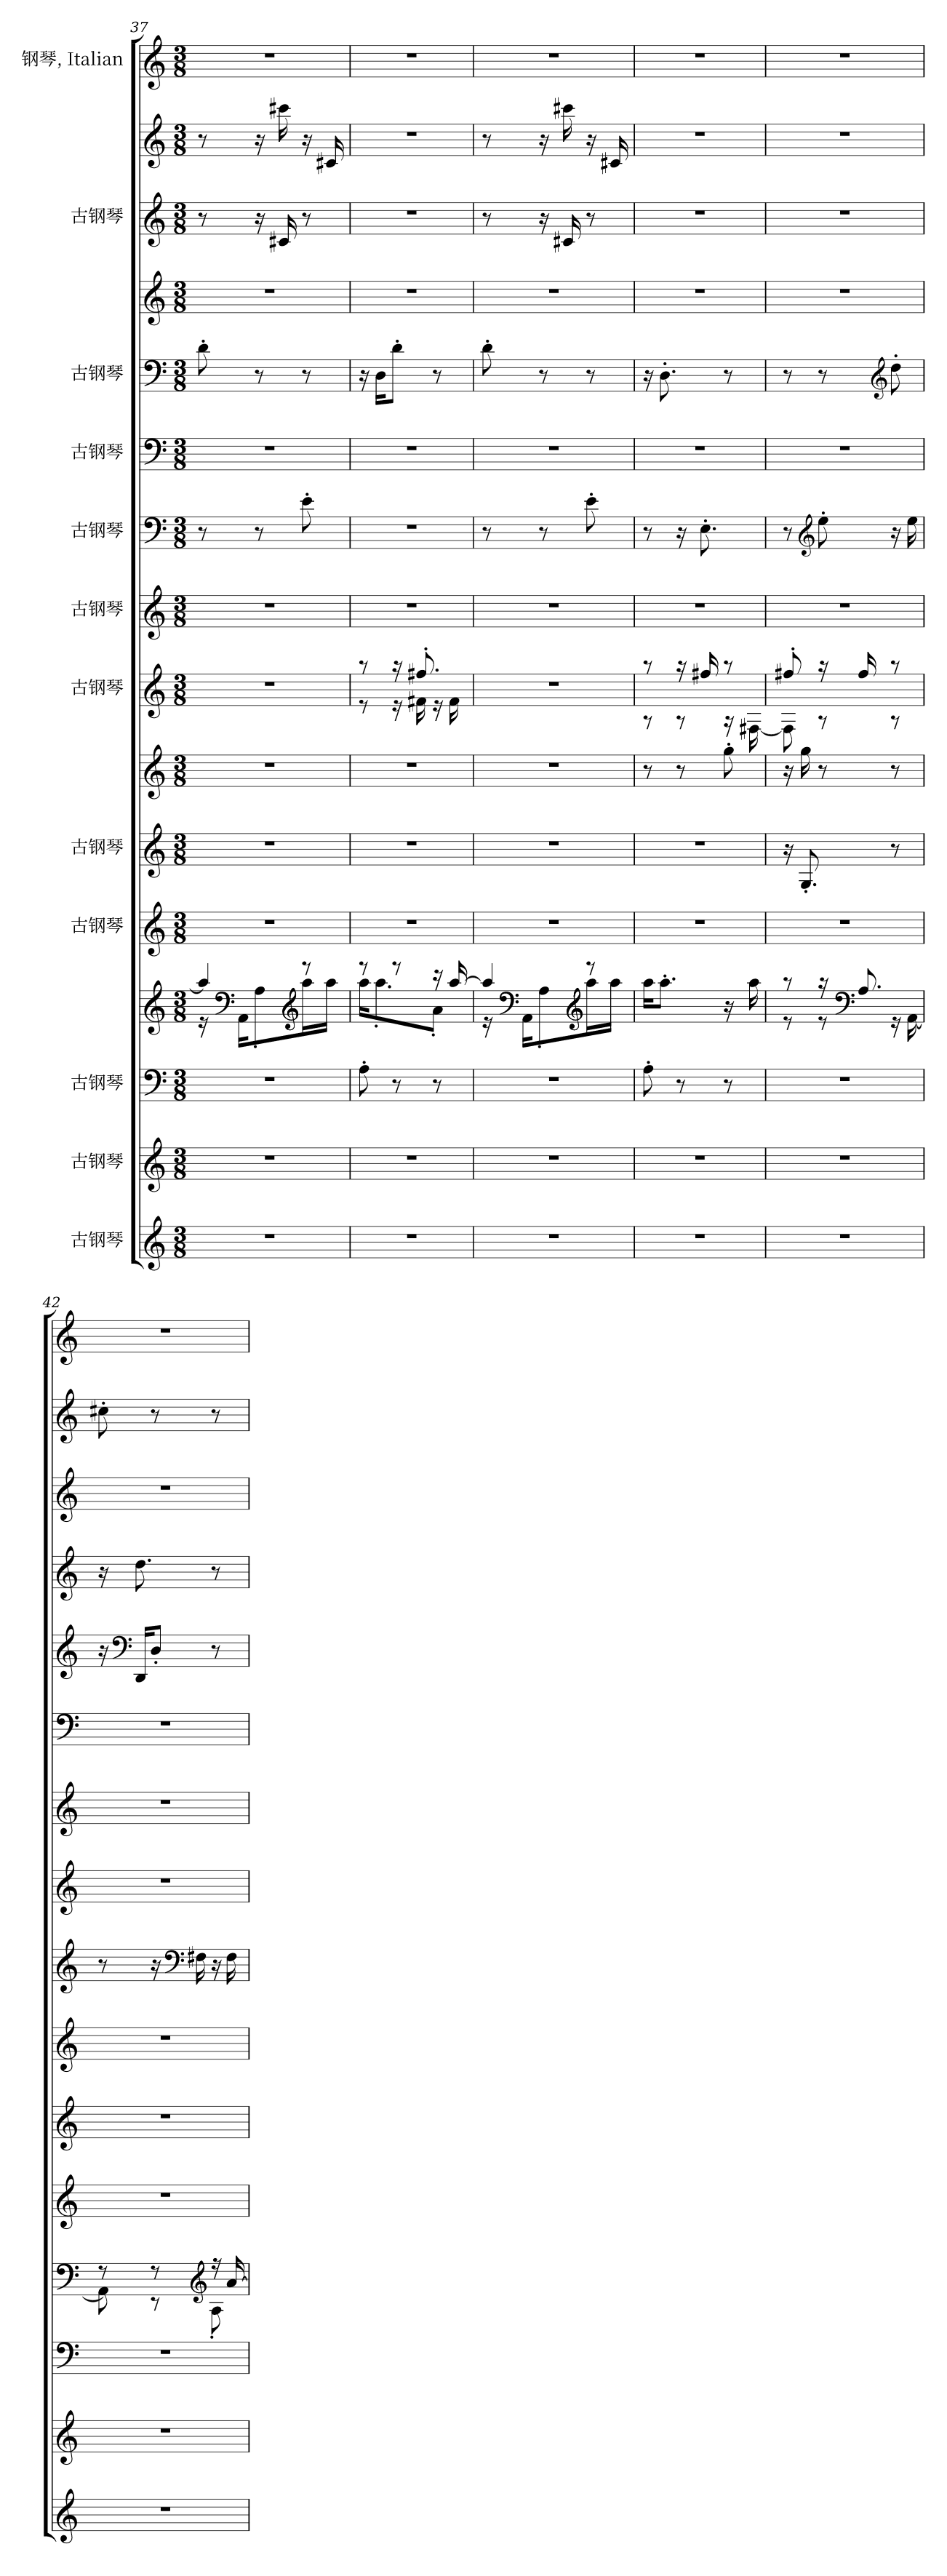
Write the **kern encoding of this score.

**kern	**kern	**kern	**kern	**kern	**kern	**kern	**kern	**kern	**kern	**kern	**kern	**kern	**kern	**kern	**kern
*part12	*part11	*part10	*part10	*part9	*part8	*part8	*part7	*part6	*part5	*part4	*part3	*part3	*part2	*part2	*part1
*staff16	*staff15	*staff14	*staff13	*staff12	*staff11	*staff10	*staff9	*staff8	*staff7	*staff6	*staff5	*staff4	*staff3	*staff2	*staff1
*I"古钢琴	*I"古钢琴	*I"古钢琴	*	*I"古钢琴	*I"古钢琴	*	*I"古钢琴	*I"古钢琴	*I"古钢琴	*I"古钢琴	*I"古钢琴	*	*I"古钢琴	*	*I"钢琴, Italian
!!LO:PB:g=z
*clefG2	*clefG2	*clefF4	*clefG2	*clefG2	*clefG2	*clefG2	*clefG2	*clefG2	*clefF4	*clefF4	*clefF4	*clefG2	*clefG2	*clefG2	*clefG2
*k[]	*k[]	*k[]	*k[]	*k[]	*k[]	*k[]	*k[]	*k[]	*k[]	*k[]	*k[]	*k[]	*k[]	*k[]	*k[]
*M3/8	*M3/8	*M3/8	*M3/8	*M3/8	*M3/8	*M3/8	*M3/8	*M3/8	*M3/8	*M3/8	*M3/8	*M3/8	*M3/8	*M3/8	*M3/8
=37	=37	=37	=37	=37	=37	=37	=37	=37	=37	=37	=37	=37	=37	=37	=37
*	*	*	*^	*	*	*	*	*	*	*	*	*	*	*	*
4.r	4.r	4.r	4aa/]	16r	4.r	4.r	4.r	4.r	4.r	8r	4.r	8d'\	4.r	8r	8r	4.r
*	*	*	*clefF4	*	*	*	*	*	*	*	*	*	*	*	*	*
.	.	.	.	16AA\KL	.	.	.	.	.	.	.	.	.	.	.	.
.	.	.	.	8A'\	.	.	.	.	.	8r	.	8r	.	16r	16r	.
.	.	.	.	.	.	.	.	.	.	.	.	.	.	16c#X/	16ccc#X\	.
*	*	*	*clefG2	*	*	*	*	*	*	*	*	*	*	*	*	*
.	.	.	8r	16aa\L	.	.	.	.	.	8e'\	.	8r	.	8r	16r	.
.	.	.	.	16aa\JJ	.	.	.	.	.	.	.	.	.	.	16c#X/	.
=38	=38	=38	=38	=38	=38	=38	=38	=38	=38	=38	=38	=38	=38	=38	=38	=38
*	*	*	*	*	*	*	*	*^	*	*	*	*	*	*	*	*
4.r	4.r	8A'\	8r	16aa\KL	4.r	4.r	4.r	8r	8r	4.r	4.r	4.r	16r	4.r	4.r	4.r	4.r
.	.	.	.	8.aa'\	.	.	.	.	.	.	.	.	16D\KL	.	.	.	.
.	.	8r	8r	.	.	.	.	16r	16r	.	.	.	8d'\J	.	.	.	.
.	.	.	.	.	.	.	.	8.ff#X'/	16f#X\	.	.	.	.	.	.	.	.
.	.	8r	16r	8a'\J	.	.	.	.	16r	.	.	.	8r	.	.	.	.
.	.	.	[16aa/	.	.	.	.	.	16f#\	.	.	.	.	.	.	.	.
*	*	*	*	*	*	*	*	*v	*v	*	*	*	*	*	*	*	*
=39	=39	=39	=39	=39	=39	=39	=39	=39	=39	=39	=39	=39	=39	=39	=39	=39
4.r	4.r	4.r	4aa/]	16r	4.r	4.r	4.r	4.r	4.r	8r	4.r	8d'\	4.r	8r	8r	4.r
*	*	*	*clefF4	*	*	*	*	*	*	*	*	*	*	*	*	*
.	.	.	.	16AA\KL	.	.	.	.	.	.	.	.	.	.	.	.
.	.	.	.	8A'\	.	.	.	.	.	8r	.	8r	.	16r	16r	.
.	.	.	.	.	.	.	.	.	.	.	.	.	.	16c#X/	16ccc#X\	.
*	*	*	*clefG2	*	*	*	*	*	*	*	*	*	*	*	*	*
.	.	.	8r	16aa\L	.	.	.	.	.	8e'\	.	8r	.	8r	16r	.
.	.	.	.	16aa\JJ	.	.	.	.	.	.	.	.	.	.	16c#X/	.
*	*	*	*v	*v	*	*	*	*	*	*	*	*	*	*	*	*
=40	=40	=40	=40	=40	=40	=40	=40	=40	=40	=40	=40	=40	=40	=40	=40
*	*	*	*	*	*	*	*^	*	*	*	*	*	*	*	*
4.r	4.r	8A'\	16aa\KL	4.r	4.r	8r	8r	8r	4.r	8r	4.r	16r	4.r	4.r	4.r	4.r
.	.	.	8.aa'\J	.	.	.	.	.	.	.	.	8.D'\	.	.	.	.
.	.	8r	.	.	.	8r	16r	8r	.	16r	.	.	.	.	.	.
.	.	.	.	.	.	.	16ff#X/	.	.	8.E'\	.	.	.	.	.	.
.	.	8r	16r	.	.	8gg'\	8r	16r	.	.	.	8r	.	.	.	.
.	.	.	16aa\	.	.	.	.	[16F#X\	.	.	.	.	.	.	.	.
!!LO:PB:g=z
=41	=41	=41	=41	=41	=41	=41	=41	=41	=41	=41	=41	=41	=41	=41	=41	=41
*	*	*	*^	*	*	*	*	*	*	*	*	*	*	*	*	*
4.r	4.r	4.r	8r	8r	4.r	16r	16r	8ff#X'/	8F#\]	4.r	8r	4.r	8r	4.r	4.r	4.r	4.r
.	.	.	.	.	.	8.G'/	16gg\	.	.	.	.	.	.	.	.	.	.
*	*	*	*	*	*	*	*	*	*	*	*clefG2	*	*	*	*	*	*
.	.	.	16r	8r	.	.	8r	16r	8r	.	8ee'\	.	8r	.	.	.	.
*	*	*	*clefF4	*	*	*	*	*	*	*	*	*	*	*	*	*	*
.	.	.	8.A/	.	.	.	.	16ff#/	.	.	.	.	.	.	.	.	.
*	*	*	*	*	*	*	*	*	*	*	*	*	*clefG2	*	*	*	*
.	.	.	.	16r	.	8r	8r	8r	8r	.	16r	.	8dd'\	.	.	.	.
.	.	.	.	[16AA\	.	.	.	.	.	.	16ee\	.	.	.	.	.	.
*	*	*	*	*	*	*	*	*v	*v	*	*	*	*	*	*	*	*
=42	=42	=42	=42	=42	=42	=42	=42	=42	=42	=42	=42	=42	=42	=42	=42	=42
4.r	4.r	4.r	8r	8AA\]	4.r	4.r	4.r	8r	4.r	4.r	4.r	16r	16r	4.r	8cc#X'\	4.r
*	*	*	*	*	*	*	*	*	*	*	*	*clefF4	*	*	*	*
.	.	.	.	.	.	.	.	.	.	.	.	16DD/KL	8.dd\	.	.	.
.	.	.	8r	8r	.	.	.	16r	.	.	.	8D'/J	.	.	8r	.
*	*	*	*	*	*	*	*	*clefF4	*	*	*	*	*	*	*	*
.	.	.	.	.	.	.	.	16F#X\	.	.	.	.	.	.	.	.
*	*	*	*clefG2	*	*	*	*	*	*	*	*	*	*	*	*	*
.	.	.	16r	8A'\	.	.	.	16r	.	.	.	8r	8r	.	8r	.
.	.	.	[16a/	.	.	.	.	16F#\	.	.	.	.	.	.	.	.
*	*	*	*v	*v	*	*	*	*	*	*	*	*	*	*	*	*
=	=	=	=	=	=	=	=	=	=	=	=	=	=	=	=
*-	*-	*-	*-	*-	*-	*-	*-	*-	*-	*-	*-	*-	*-	*-	*-
